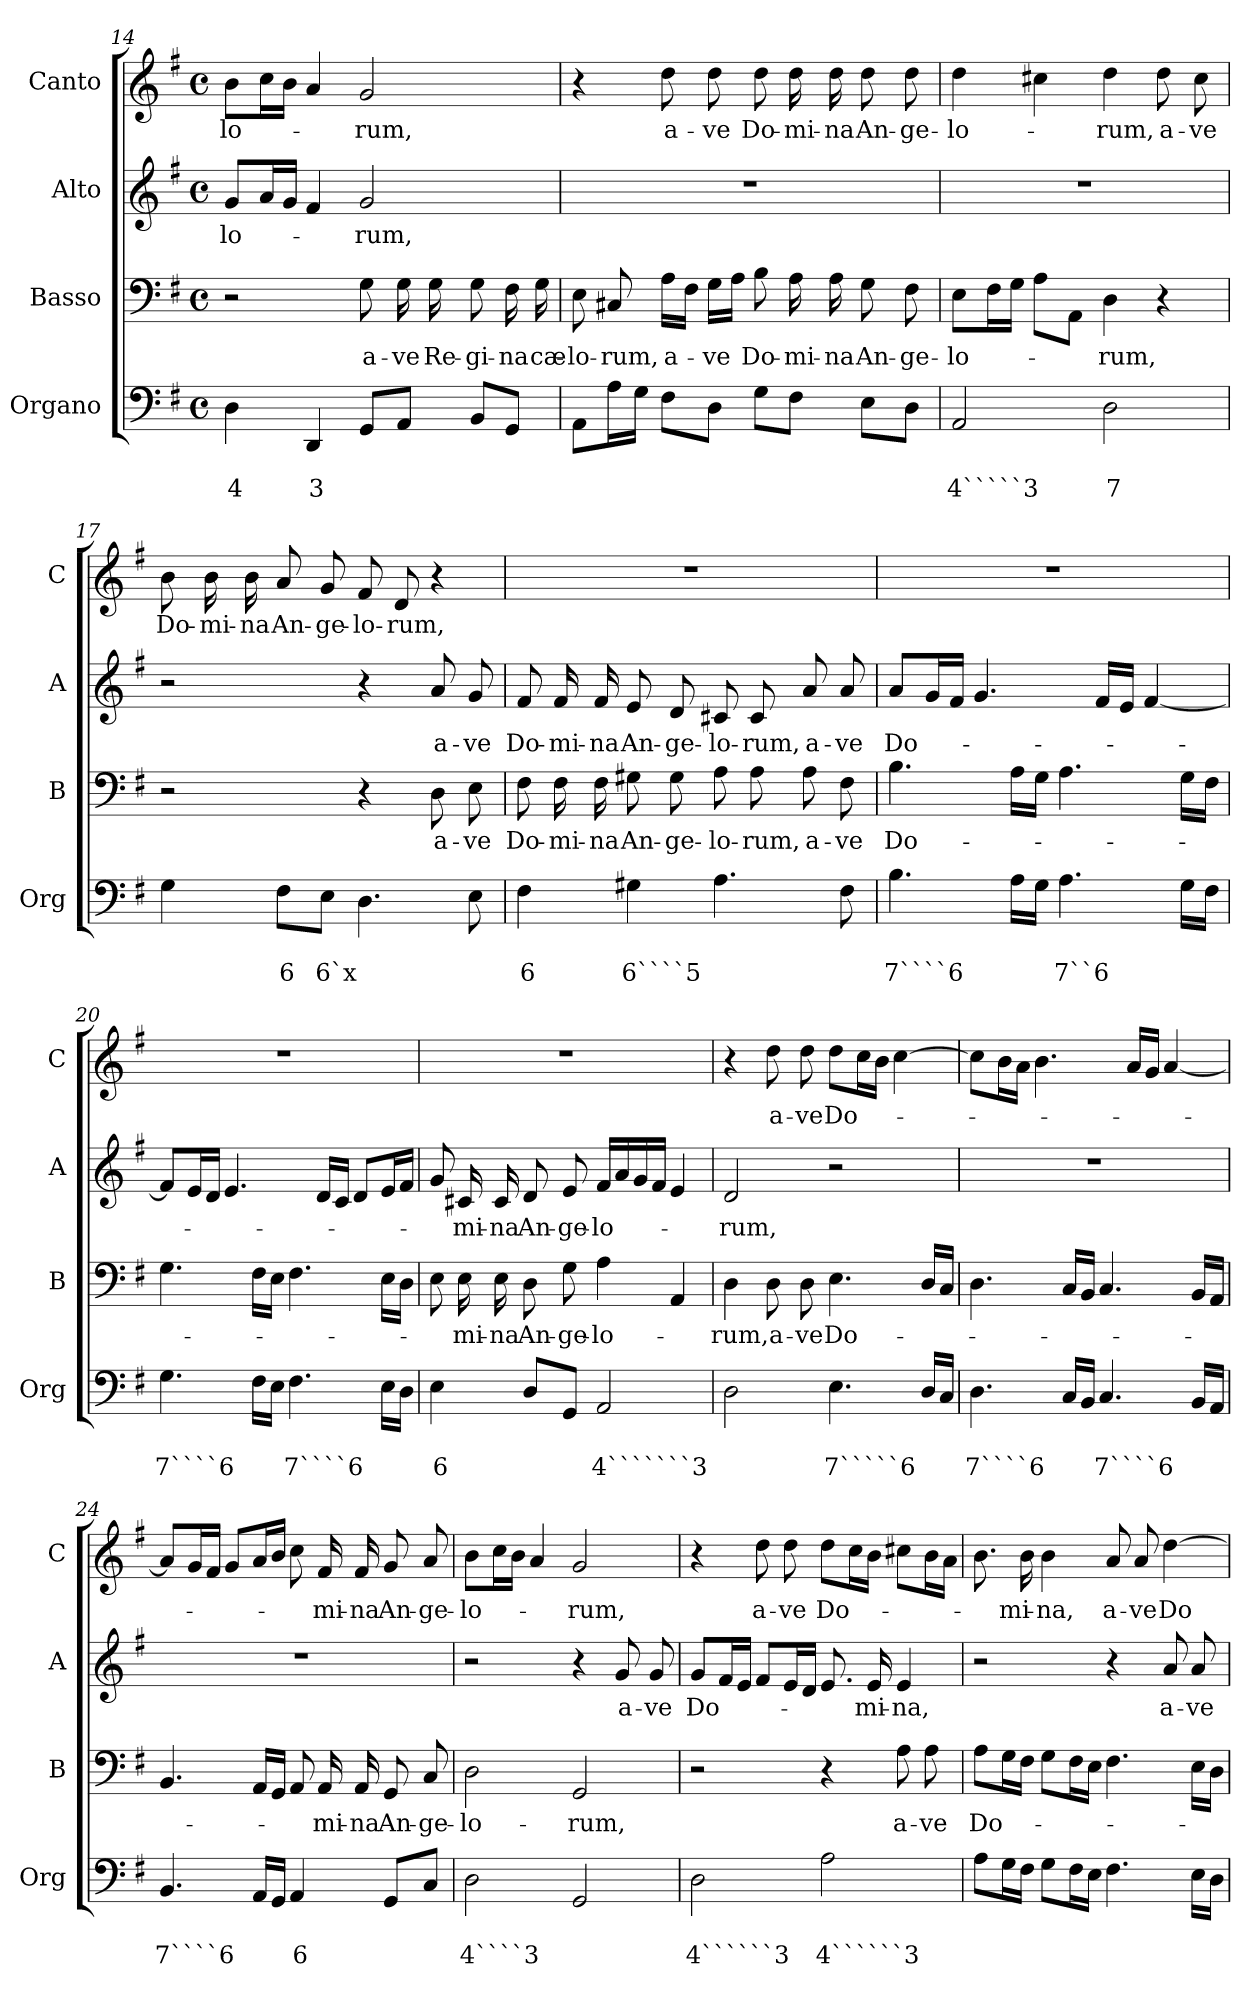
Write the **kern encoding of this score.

**kern	**text	**text	**kern	**text	**kern	**text	**kern	**text
*part4	*part4	*part4	*part3	*part3	*part2	*part2	*part1	*part1
*staff4	*staff4	*staff4	*staff3	*staff3	*staff2	*staff2	*staff1	*staff1
*I"Organo	*	*	*I"Basso	*	*I"Alto	*	*I"Canto	*
*I'Org	*	*	*I'B	*	*I'A	*	*I'C	*
*clefF4	*	*	*clefF4	*	*clefG2	*	*clefG2	*
*k[f#]	*	*	*k[f#]	*	*k[f#]	*	*k[f#]	*
*G:	*	*	*G:	*	*G:	*	*G:	*
*M4/4	*	*	*M4/4	*	*M4/4	*	*M4/4	*
*met(c)	*	*	*met(c)	*	*met(c)	*	*met(c)	*
=14	=14	=14	=14	=14	=14	=14	=14	=14
!	!	!LO:LY:b	!	!	!	!LO:LY:b	!	!LO:LY:b
4D\	.	4	2r	.	8g/L	-lo-	8b\L	-lo-
.	.	.	.	.	16a/L	.	16cc\L	.
.	.	.	.	.	16g/JJ	.	16b\JJ	.
!	!	!LO:LY:b	!	!	!	!	!	!
4DD/	.	3	.	.	4f#/	.	4a/	.
!	!	!	!	!LO:LY:b	!	!LO:LY:b	!	!LO:LY:b
8GG/L	.	.	8G\	a-	2g/	-rum,	2g/	-rum,
!	!	!	!	!LO:LY:b	!	!	!	!
8AA/J	.	.	16G\	-ve	.	.	.	.
!	!	!	!	!LO:LY:b	!	!	!	!
.	.	.	16G\	Re-	.	.	.	.
!	!	!	!	!LO:LY:b	!	!	!	!
8BB/L	.	.	8G\	-gi-	.	.	.	.
!	!	!	!	!LO:LY:b	!	!	!	!
8GG/J	.	.	16F#\	-na	.	.	.	.
!	!	!	!	!LO:LY:b	!	!	!	!
.	.	.	16G\	cæ-	.	.	.	.
!!LO:LB:g=z
=15	=15	=15	=15	=15	=15	=15	=15	=15
!	!	!	!	!LO:LY:b	!	!	!	!
8AA\L	.	.	8E\	-lo-	1r	.	4r	.
!	!	!	!	!LO:LY:b	!	!	!	!
16A\L	.	.	8C#X/	-rum,	.	.	.	.
16G\JJ	.	.	.	.	.	.	.	.
!	!	!	!	!LO:LY:b	!	!	!	!LO:LY:b
8F#\L	.	.	16A\LL	a-	.	.	8dd\	a-
.	.	.	16F#\JJ	.	.	.	.	.
!	!	!	!	!LO:LY:b	!	!	!	!LO:LY:b
8D\J	.	.	16G\LL	-ve	.	.	8dd\	-ve
.	.	.	16A\JJ	.	.	.	.	.
!	!	!	!	!LO:LY:b	!	!	!	!LO:LY:b
8G\L	.	.	8B\	Do-	.	.	8dd\	Do-
!	!	!	!	!LO:LY:b	!	!	!	!LO:LY:b
8F#\J	.	.	16A\	-mi-	.	.	16dd\	-mi-
!	!	!	!	!LO:LY:b	!	!	!	!LO:LY:b
.	.	.	16A\	-na	.	.	16dd\	-na
!	!	!	!	!LO:LY:b	!	!	!	!LO:LY:b
8E\L	.	.	8G\	An-	.	.	8dd\	An-
!	!	!	!	!LO:LY:b	!	!	!	!LO:LY:b
8D\J	.	.	8F#\	-ge-	.	.	8dd\	-ge-
=16	=16	=16	=16	=16	=16	=16	=16	=16
!	!	!LO:LY:b	!	!LO:LY:b	!	!	!	!LO:LY:b
2AA/	.	4`````3	8E\L	-lo-	1r	.	4dd\	-lo-
.	.	.	16F#\L	.	.	.	.	.
.	.	.	16G\JJ	.	.	.	.	.
.	.	.	8A\L	.	.	.	4cc#X\	.
.	.	.	8AA\J	.	.	.	.	.
!	!	!LO:LY:b	!	!LO:LY:b	!	!	!	!LO:LY:b
2D\	.	7	4D\	-rum,	.	.	4dd\	-rum,
!	!	!	!	!	!	!	!	!LO:LY:b
.	.	.	4r	.	.	.	8dd\	a-
!	!	!	!	!	!	!	!	!LO:LY:b
.	.	.	.	.	.	.	8cc#\	-ve
=17	=17	=17	=17	=17	=17	=17	=17	=17
!	!	!	!	!	!	!	!	!LO:LY:b
4G\	.	.	2r	.	2r	.	8b\	Do-
!	!	!	!	!	!	!	!	!LO:LY:b
.	.	.	.	.	.	.	16b\	-mi-
!	!	!	!	!	!	!	!	!LO:LY:b
.	.	.	.	.	.	.	16b\	-na
!	!	!LO:LY:b	!	!	!	!	!	!LO:LY:b
8F#\L	.	6	.	.	.	.	8a/	An-
!	!	!LO:LY:b	!	!	!	!	!	!LO:LY:b
8E\J	.	6`x	.	.	.	.	8g/	-ge-
!	!	!	!	!	!	!	!	!LO:LY:b
4.D\	.	.	4r	.	4r	.	8f#/	-lo-
!	!	!	!	!	!	!	!	!LO:LY:b
.	.	.	.	.	.	.	8d/	-rum,
!	!	!	!	!LO:LY:b	!	!LO:LY:b	!	!
.	.	.	8D\	a-	8a/	a-	4r	.
!	!	!	!	!LO:LY:b	!	!LO:LY:b	!	!
8E\	.	.	8E\	-ve	8g/	-ve	.	.
=18	=18	=18	=18	=18	=18	=18	=18	=18
!	!	!LO:LY:b	!	!LO:LY:b	!	!LO:LY:b	!	!
4F#\	.	6	8F#\	Do-	8f#/	Do-	1r	.
!	!	!	!	!LO:LY:b	!	!LO:LY:b	!	!
.	.	.	16F#\	-mi-	16f#/	-mi-	.	.
!	!	!	!	!LO:LY:b	!	!LO:LY:b	!	!
.	.	.	16F#\	-na	16f#/	-na	.	.
!	!	!LO:LY:b	!	!LO:LY:b	!	!LO:LY:b	!	!
4G#X\	.	6````5	8G#X\	An-	8e/	An-	.	.
!	!	!	!	!LO:LY:b	!	!LO:LY:b	!	!
.	.	.	8G#\	-ge-	8d/	-ge-	.	.
!	!	!	!	!LO:LY:b	!	!LO:LY:b	!	!
4.A\	.	.	8A\	-lo-	8c#X/	-lo-	.	.
!	!	!	!	!LO:LY:b	!	!LO:LY:b	!	!
.	.	.	8A\	-rum,	8c#/	-rum,	.	.
!	!	!	!	!LO:LY:b	!	!LO:LY:b	!	!
.	.	.	8A\	a-	8a/	a-	.	.
!	!	!	!	!LO:LY:b	!	!LO:LY:b	!	!
8F#\	.	.	8F#\	-ve	8a/	-ve	.	.
!!LO:LB:g=z
=19	=19	=19	=19	=19	=19	=19	=19	=19
!	!	!LO:LY:b	!	!LO:LY:b	!	!LO:LY:b	!	!
4.B\	.	7````6	4.B\	Do-	8a/L	Do-	1r	.
.	.	.	.	.	16g/L	.	.	.
.	.	.	.	.	16f#/JJ	.	.	.
.	.	.	.	.	4.g/	.	.	.
16A\LL	.	.	16A\LL	.	.	.	.	.
16G\JJ	.	.	16G\JJ	.	.	.	.	.
!	!	!LO:LY:b	!	!	!	!	!	!
4.A\	.	7``6	4.A\	.	.	.	.	.
.	.	.	.	.	16f#/LL	.	.	.
.	.	.	.	.	16e/JJ	.	.	.
.	.	.	.	.	[4f#/	.	.	.
16G\LL	.	.	16G\LL	.	.	.	.	.
16F#\JJ	.	.	16F#\JJ	.	.	.	.	.
=20	=20	=20	=20	=20	=20	=20	=20	=20
!	!	!LO:LY:b	!	!	!	!	!	!
4.G\	.	7````6	4.G\	.	8f#/L]	.	1r	.
.	.	.	.	.	16e/L	.	.	.
.	.	.	.	.	16d/JJ	.	.	.
.	.	.	.	.	4.e/	.	.	.
16F#\LL	.	.	16F#\LL	.	.	.	.	.
16E\JJ	.	.	16E\JJ	.	.	.	.	.
!	!	!LO:LY:b	!	!	!	!	!	!
4.F#\	.	7````6	4.F#\	.	.	.	.	.
.	.	.	.	.	16d/LL	.	.	.
.	.	.	.	.	16c/JJ	.	.	.
.	.	.	.	.	8d/L	.	.	.
16E\LL	.	.	16E\LL	.	16e/L	.	.	.
16D\JJ	.	.	16D\JJ	.	16f#/JJ	.	.	.
=21	=21	=21	=21	=21	=21	=21	=21	=21
!	!	!LO:LY:b	!	!	!	!	!	!
4E\	.	6	8E\	.	8g/	.	1r	.
!	!	!	!	!LO:LY:b	!	!LO:LY:b	!	!
.	.	.	16E\	-mi-	16c#X/	-mi-	.	.
!	!	!	!	!LO:LY:b	!	!LO:LY:b	!	!
.	.	.	16E\	-na	16c#/	-na	.	.
!	!	!	!	!LO:LY:b	!	!LO:LY:b	!	!
8D/L	.	.	8D\	An-	8d/	An-	.	.
!	!	!	!	!LO:LY:b	!	!LO:LY:b	!	!
8GG/J	.	.	8G\	-ge-	8e/	-ge-	.	.
!	!	!LO:LY:b	!	!LO:LY:b	!	!LO:LY:b	!	!
2AA/	.	4```````3	4A\	-lo-	16f#/LL	-lo-	.	.
.	.	.	.	.	16a/	.	.	.
.	.	.	.	.	16g/	.	.	.
.	.	.	.	.	16f#/JJ	.	.	.
.	.	.	4AA/	.	4e/	.	.	.
=22	=22	=22	=22	=22	=22	=22	=22	=22
!	!	!	!	!LO:LY:b	!	!LO:LY:b	!	!
2D\	.	.	4D\	-rum,	2d/	-rum,	4r	.
!	!	!	!	!LO:LY:b	!	!	!	!LO:LY:b
.	.	.	8D\	a-	.	.	8dd\	a-
!	!	!	!	!LO:LY:b	!	!	!	!LO:LY:b
.	.	.	8D\	-ve	.	.	8dd\	-ve
!	!	!LO:LY:b	!	!LO:LY:b	!	!	!	!LO:LY:b
4.E\	.	7`````6	4.E\	Do-	2r	.	8dd\L	Do-
.	.	.	.	.	.	.	16cc\L	.
.	.	.	.	.	.	.	16b\JJ	.
.	.	.	.	.	.	.	[4cc\	.
16D/LL	.	.	16D/LL	.	.	.	.	.
16C/JJ	.	.	16C/JJ	.	.	.	.	.
!!LO:PB:g=z
=23	=23	=23	=23	=23	=23	=23	=23	=23
!	!	!LO:LY:b	!	!	!	!	!	!
4.D\	.	7````6	4.D\	.	1r	.	8cc\L]	.
.	.	.	.	.	.	.	16b\L	.
.	.	.	.	.	.	.	16a\JJ	.
.	.	.	.	.	.	.	4.b\	.
16C/LL	.	.	16C/LL	.	.	.	.	.
16BB/JJ	.	.	16BB/JJ	.	.	.	.	.
!	!	!LO:LY:b	!	!	!	!	!	!
4.C/	.	7````6	4.C/	.	.	.	.	.
.	.	.	.	.	.	.	16a/LL	.
.	.	.	.	.	.	.	16g/JJ	.
.	.	.	.	.	.	.	[4a/	.
16BB/LL	.	.	16BB/LL	.	.	.	.	.
16AA/JJ	.	.	16AA/JJ	.	.	.	.	.
=24	=24	=24	=24	=24	=24	=24	=24	=24
!	!	!LO:LY:b	!	!	!	!	!	!
4.BB/	.	7````6	4.BB/	.	1r	.	8a/L]	.
.	.	.	.	.	.	.	16g/L	.
.	.	.	.	.	.	.	16f#/JJ	.
.	.	.	.	.	.	.	8g/L	.
16AA/LL	.	.	16AA/LL	.	.	.	16a/L	.
16GG/JJ	.	.	16GG/JJ	.	.	.	16b/JJ	.
!	!	!LO:LY:b	!	!	!	!	!	!
4AA/	.	6	8AA/	.	.	.	8cc\	.
!	!	!	!	!LO:LY:b	!	!	!	!LO:LY:b
.	.	.	16AA/	-mi-	.	.	16f#/	-mi-
!	!	!	!	!LO:LY:b	!	!	!	!LO:LY:b
.	.	.	16AA/	-na	.	.	16f#/	-na
!	!	!	!	!LO:LY:b	!	!	!	!LO:LY:b
8GG/L	.	.	8GG/	An-	.	.	8g/	An-
!	!	!	!	!LO:LY:b	!	!	!	!LO:LY:b
8C/J	.	.	8C/	-ge-	.	.	8a/	-ge-
=25	=25	=25	=25	=25	=25	=25	=25	=25
!	!	!LO:LY:b	!	!LO:LY:b	!	!	!	!LO:LY:b
2D\	.	4````3	2D\	-lo-	2r	.	8b\L	-lo-
.	.	.	.	.	.	.	16cc\L	.
.	.	.	.	.	.	.	16b\JJ	.
.	.	.	.	.	.	.	4a/	.
!	!	!	!	!LO:LY:b	!	!	!	!LO:LY:b
2GG/	.	.	2GG/	-rum,	4r	.	2g/	-rum,
!	!	!	!	!	!	!LO:LY:b	!	!
.	.	.	.	.	8g/	a-	.	.
!	!	!	!	!	!	!LO:LY:b	!	!
.	.	.	.	.	8g/	-ve	.	.
=26	=26	=26	=26	=26	=26	=26	=26	=26
!	!	!LO:LY:b	!	!	!	!LO:LY:b	!	!
2D\	.	4``````3	2r	.	8g/L	Do-	4r	.
.	.	.	.	.	16f#/L	.	.	.
.	.	.	.	.	16e/JJ	.	.	.
!	!	!	!	!	!	!	!	!LO:LY:b
.	.	.	.	.	8f#/L	.	8dd\	a-
!	!	!	!	!	!	!	!	!LO:LY:b
.	.	.	.	.	16e/L	.	8dd\	-ve
.	.	.	.	.	16d/JJ	.	.	.
!	!	!LO:LY:b	!	!	!	!	!	!LO:LY:b
2A\	.	4``````3	4r	.	8.e/	.	8dd\L	Do-
.	.	.	.	.	.	.	16cc\L	.
!	!	!	!	!	!	!LO:LY:b	!	!
.	.	.	.	.	16e/	-mi-	16b\JJ	.
!	!	!	!	!LO:LY:b	!	!LO:LY:b	!	!
.	.	.	8A\	a-	4e/	-na,	8cc#X\L	.
!	!	!	!	!LO:LY:b	!	!	!	!
.	.	.	8A\	-ve	.	.	16b\L	.
.	.	.	.	.	.	.	16a\JJ	.
!!LO:LB:g=z
=27	=27	=27	=27	=27	=27	=27	=27	=27
!	!	!	!	!LO:LY:b	!	!	!	!
8A\L	.	.	8A\L	Do-	2r	.	8.b\	.
16G\L	.	.	16G\L	.	.	.	.	.
!	!	!	!	!	!	!	!	!LO:LY:b
16F#\JJ	.	.	16F#\JJ	.	.	.	16b\	-mi-
!	!	!	!	!	!	!	!	!LO:LY:b
8G\L	.	.	8G\L	.	.	.	4b\	-na,
16F#\L	.	.	16F#\L	.	.	.	.	.
16E\JJ	.	.	16E\JJ	.	.	.	.	.
!	!	!	!	!	!	!	!	!LO:LY:b
4.F#\	.	.	4.F#\	.	4r	.	8a/	a-
!	!	!	!	!	!	!	!	!LO:LY:b
.	.	.	.	.	.	.	8a/	-ve
!	!	!	!	!	!	!LO:LY:b	!	!LO:LY:b
.	.	.	.	.	8a/	a-	[4dd\	Do-
!	!	!	!	!	!	!LO:LY:b	!	!
16E\LL	.	.	16E\LL	.	8a/	-ve	.	.
16D\JJ	.	.	16D\JJ	.	.	.	.	.
=	=	=	=	=	=	=	=	=
*-	*-	*-	*-	*-	*-	*-	*-	*-
